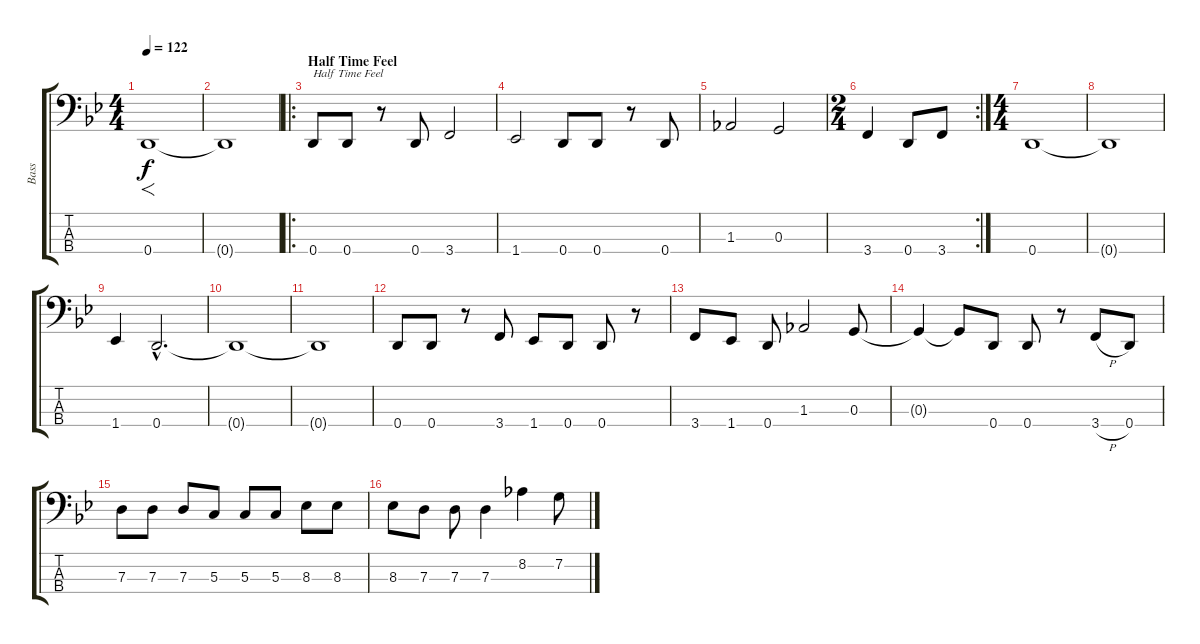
\track ("Bass" "Bass") {instrument electricbassfinger}
\staff {score tabs}
\tuning (F2 C2 G1 D1) {hide}
\ts (4 4)
\tempo 122
\clef f4
\ks bb
0.4.1{f dy f instrument electricbassfinger} |
0.4{t}.1 |
\ro
\section ("" "Half Time Feel")
0.4.8{txt "Half Time Feel"} 0.4.8 r.8 0.4.8 3.4.2 |
1.4.2 0.4.8 0.4.8 r.8 0.4.8 |
1.3.2 0.3.2 |
\rc 2
\ts (2 4)
3.4.4 0.4.8 3.4.8 |
\ts (4 4)
0.4.1 |
0.4{t}.1 |
1.4.4 0.4{hac}.2{d} |
0.4{t}.1 |
0.4{t}.1 |
0.4.8 0.4.8 r.8 3.4.8 1.4.8 0.4.8 0.4.8 r.8 |
3.4.8 1.4.8 0.4.8 1.3.2 0.3.8 |
0.3{t}.4 0.3{t}.8 0.4.8 0.4.8 r.8 3.4{h}.8 0.4.8 |
7.3.8 7.3.8 7.3.8 5.3.8 5.3.8 5.3.8 8.3.8 8.3.8 |
8.3.8 7.3.8 7.3.8 7.3.4 8.2.4 7.2.8
